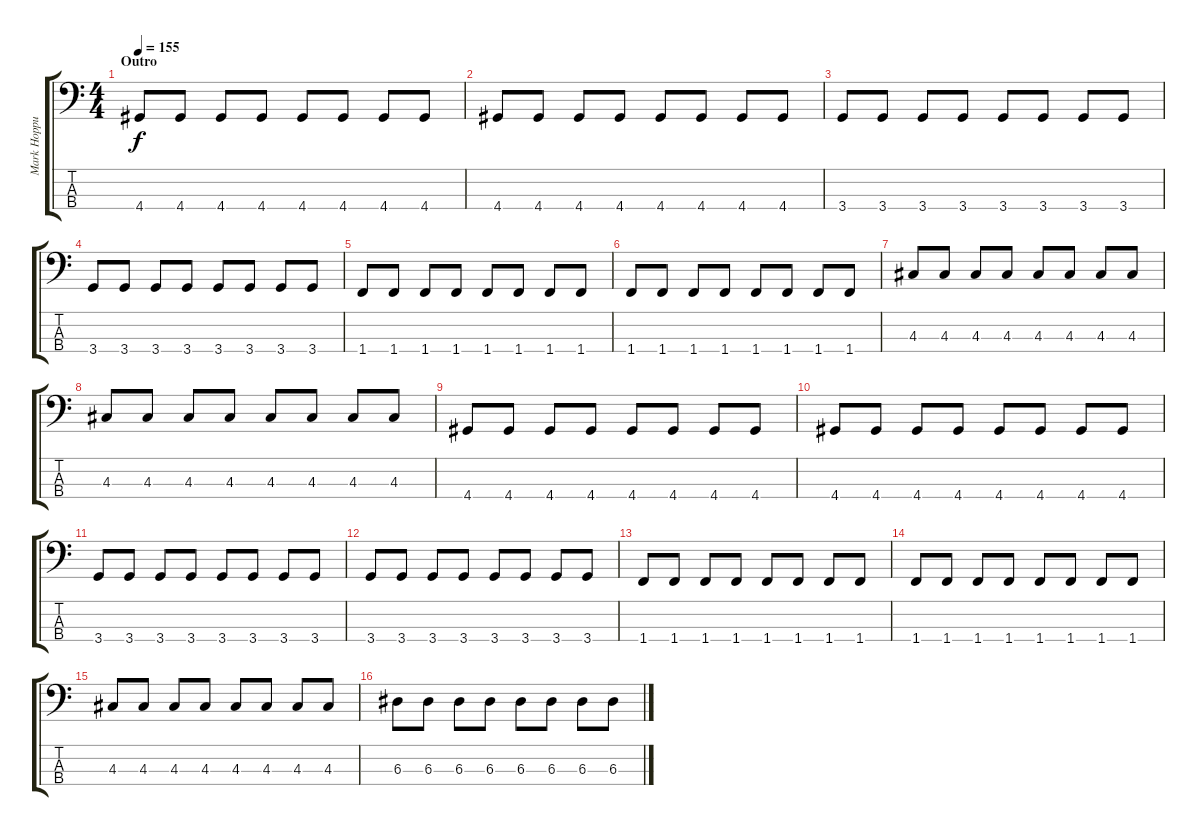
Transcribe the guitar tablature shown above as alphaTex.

\track ("Mark Hoppus Bass" "Mark Hoppu") {mute instrument electricbasspick}
\staff {score tabs}
\tuning (G2 D2 A1 E1) {hide}
\ts (4 4)
\section ("" "Outro")
\tempo 155
\clef f4
\ks c
4.4.8{dy f} 4.4.8 4.4.8 4.4.8 4.4.8 4.4.8 4.4.8 4.4.8 |
4.4.8 4.4.8 4.4.8 4.4.8 4.4.8 4.4.8 4.4.8 4.4.8 |
3.4.8 3.4.8 3.4.8 3.4.8 3.4.8 3.4.8 3.4.8 3.4.8 |
3.4.8 3.4.8 3.4.8 3.4.8 3.4.8 3.4.8 3.4.8 3.4.8 |
1.4.8 1.4.8 1.4.8 1.4.8 1.4.8 1.4.8 1.4.8 1.4.8 |
1.4.8 1.4.8 1.4.8 1.4.8 1.4.8 1.4.8 1.4.8 1.4.8 |
4.3.8 4.3.8 4.3.8 4.3.8 4.3.8 4.3.8 4.3.8 4.3.8 |
4.3.8 4.3.8 4.3.8 4.3.8 4.3.8 4.3.8 4.3.8 4.3.8 |
4.4.8 4.4.8 4.4.8 4.4.8 4.4.8 4.4.8 4.4.8 4.4.8 |
4.4.8 4.4.8 4.4.8 4.4.8 4.4.8 4.4.8 4.4.8 4.4.8 |
3.4.8 3.4.8 3.4.8 3.4.8 3.4.8 3.4.8 3.4.8 3.4.8 |
3.4.8 3.4.8 3.4.8 3.4.8 3.4.8 3.4.8 3.4.8 3.4.8 |
1.4.8 1.4.8 1.4.8 1.4.8 1.4.8 1.4.8 1.4.8 1.4.8 |
1.4.8 1.4.8 1.4.8 1.4.8 1.4.8 1.4.8 1.4.8 1.4.8 |
4.3.8 4.3.8 4.3.8 4.3.8 4.3.8 4.3.8 4.3.8 4.3.8 |
6.3.8 6.3.8 6.3.8 6.3.8 6.3.8 6.3.8 6.3.8 6.3.8
